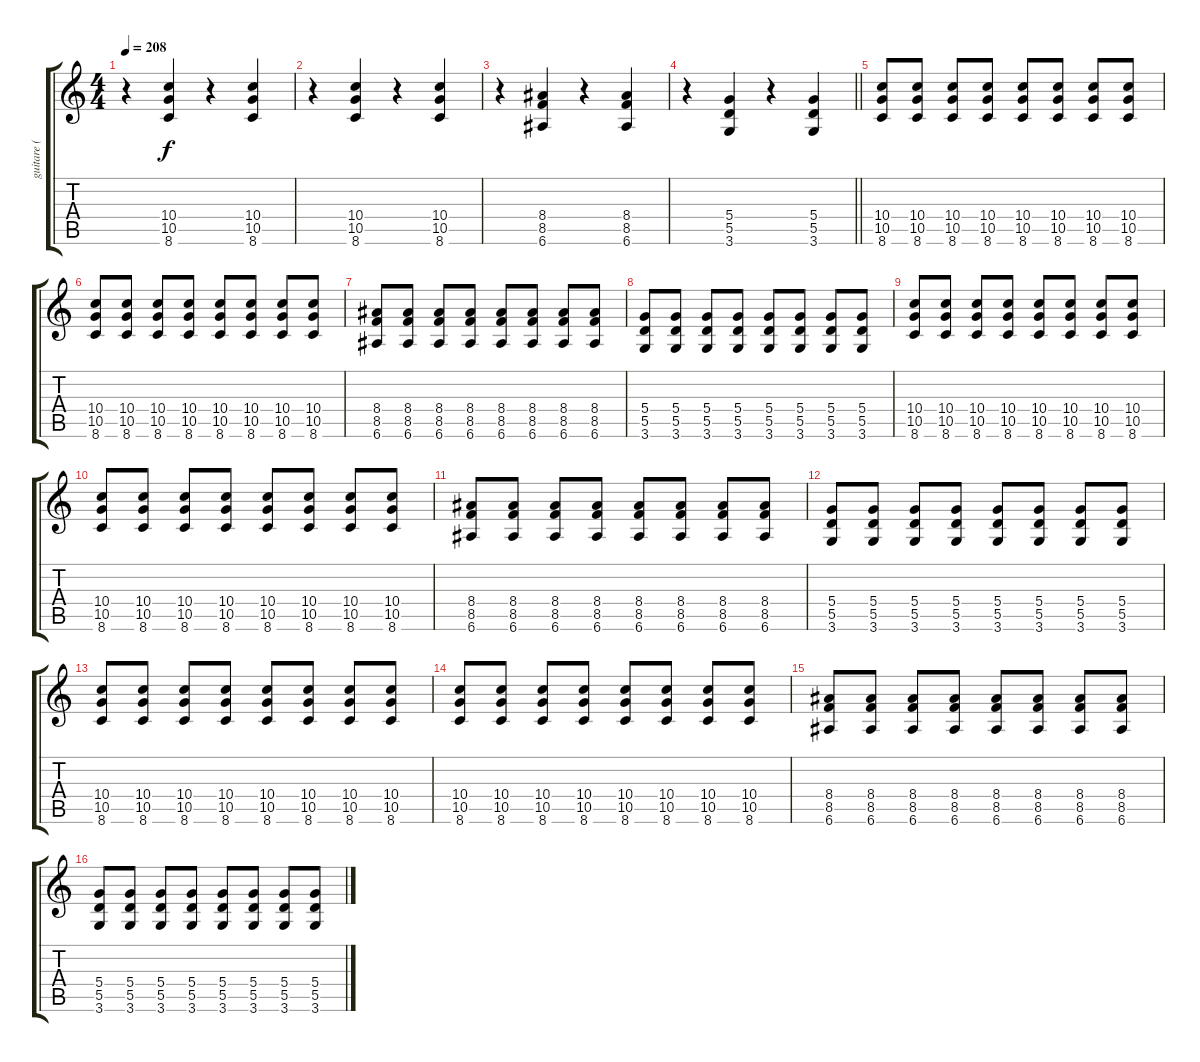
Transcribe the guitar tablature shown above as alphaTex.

\track ("guitare ( Yann ) " "guitare ( ") {instrument overdrivenguitar}
\staff {score tabs}
\tuning (E4 B3 G3 D3 A2 E2) {hide}
\ts (4 4)
\tempo 208
\clef g2
\ks c
r.4{dy f} (10.4 10.5 8.6).4 r.4 (10.4 10.5 8.6).4 |
r.4 (10.4 10.5 8.6).4 r.4 (10.4 10.5 8.6).4 |
r.4 (8.4 8.5 6.6).4 r.4 (8.4 8.5 6.6).4 |
\barLineRight lightlight
r.4 (5.4 5.5 3.6).4 r.4 (5.4 5.5 3.6).4 |
(10.4 10.5 8.6).8 (10.4 10.5 8.6).8 (10.4 10.5 8.6).8 (10.4 10.5 8.6).8 (10.4 10.5 8.6).8 (10.4 10.5 8.6).8 (10.4 10.5 8.6).8 (10.4 10.5 8.6).8 |
(10.4 10.5 8.6).8 (10.4 10.5 8.6).8 (10.4 10.5 8.6).8 (10.4 10.5 8.6).8 (10.4 10.5 8.6).8 (10.4 10.5 8.6).8 (10.4 10.5 8.6).8 (10.4 10.5 8.6).8 |
(8.4 8.5 6.6).8 (8.4 8.5 6.6).8 (8.4 8.5 6.6).8 (8.4 8.5 6.6).8 (8.4 8.5 6.6).8 (8.4 8.5 6.6).8 (8.4 8.5 6.6).8 (8.4 8.5 6.6).8 |
(5.4 5.5 3.6).8 (5.4 5.5 3.6).8 (5.4 5.5 3.6).8 (5.4 5.5 3.6).8 (5.4 5.5 3.6).8 (5.4 5.5 3.6).8 (5.4 5.5 3.6).8 (5.4 5.5 3.6).8 |
(10.4 10.5 8.6).8 (10.4 10.5 8.6).8 (10.4 10.5 8.6).8 (10.4 10.5 8.6).8 (10.4 10.5 8.6).8 (10.4 10.5 8.6).8 (10.4 10.5 8.6).8 (10.4 10.5 8.6).8 |
(10.4 10.5 8.6).8 (10.4 10.5 8.6).8 (10.4 10.5 8.6).8 (10.4 10.5 8.6).8 (10.4 10.5 8.6).8 (10.4 10.5 8.6).8 (10.4 10.5 8.6).8 (10.4 10.5 8.6).8 |
(8.4 8.5 6.6).8 (8.4 8.5 6.6).8 (8.4 8.5 6.6).8 (8.4 8.5 6.6).8 (8.4 8.5 6.6).8 (8.4 8.5 6.6).8 (8.4 8.5 6.6).8 (8.4 8.5 6.6).8 |
(5.4 5.5 3.6).8 (5.4 5.5 3.6).8 (5.4 5.5 3.6).8 (5.4 5.5 3.6).8 (5.4 5.5 3.6).8 (5.4 5.5 3.6).8 (5.4 5.5 3.6).8 (5.4 5.5 3.6).8 |
(10.4 10.5 8.6).8 (10.4 10.5 8.6).8 (10.4 10.5 8.6).8 (10.4 10.5 8.6).8 (10.4 10.5 8.6).8 (10.4 10.5 8.6).8 (10.4 10.5 8.6).8 (10.4 10.5 8.6).8 |
(10.4 10.5 8.6).8 (10.4 10.5 8.6).8 (10.4 10.5 8.6).8 (10.4 10.5 8.6).8 (10.4 10.5 8.6).8 (10.4 10.5 8.6).8 (10.4 10.5 8.6).8 (10.4 10.5 8.6).8 |
(8.4 8.5 6.6).8 (8.4 8.5 6.6).8 (8.4 8.5 6.6).8 (8.4 8.5 6.6).8 (8.4 8.5 6.6).8 (8.4 8.5 6.6).8 (8.4 8.5 6.6).8 (8.4 8.5 6.6).8 |
(5.4 5.5 3.6).8 (5.4 5.5 3.6).8 (5.4 5.5 3.6).8 (5.4 5.5 3.6).8 (5.4 5.5 3.6).8 (5.4 5.5 3.6).8 (5.4 5.5 3.6).8 (5.4 5.5 3.6).8
